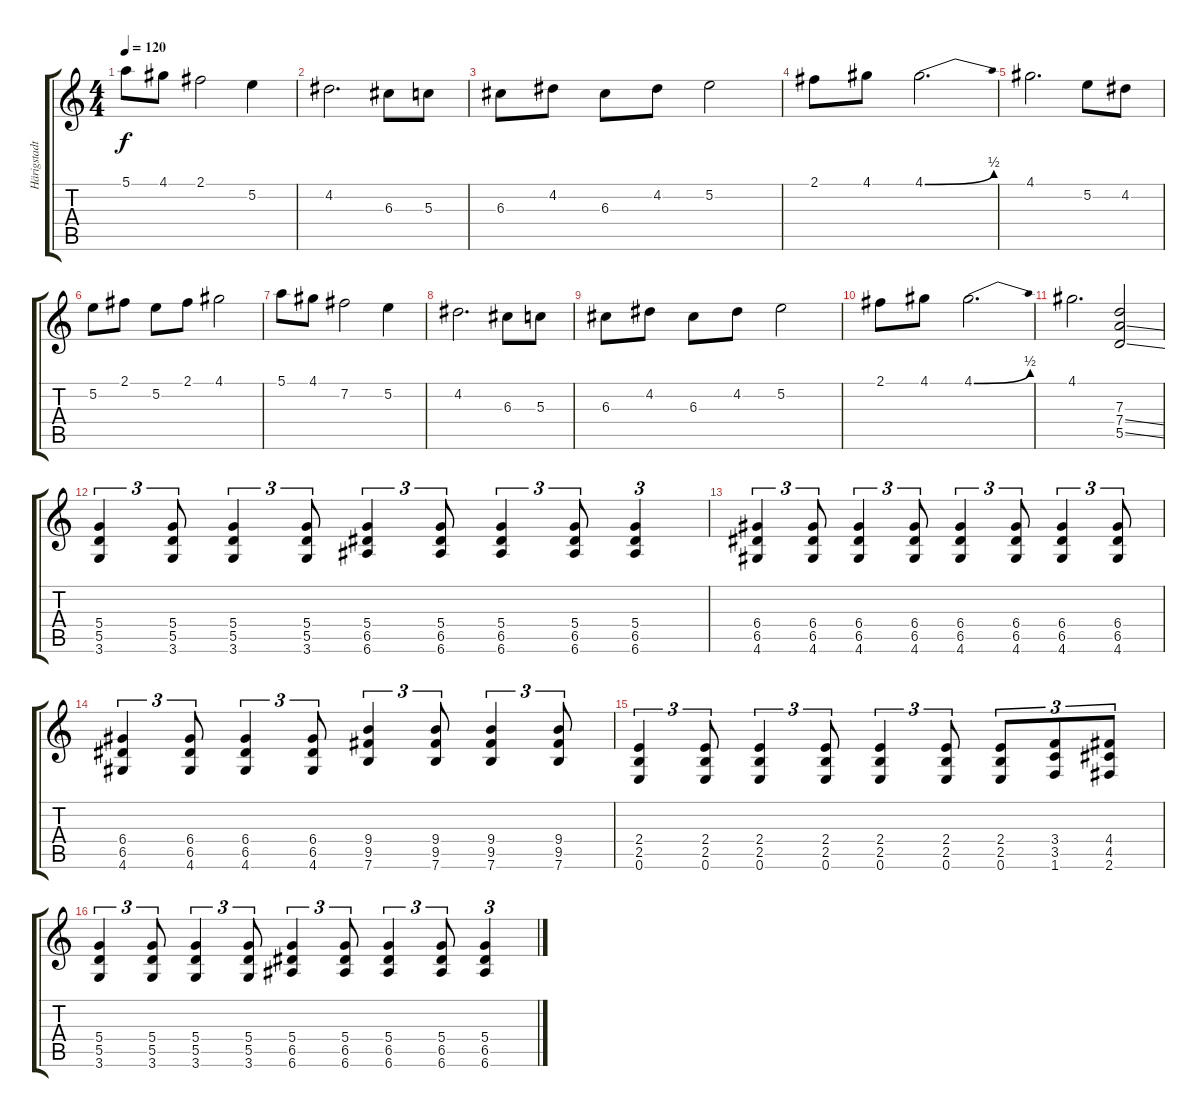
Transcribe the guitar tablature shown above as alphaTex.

\track ("Härigstadt" "Härigstadt") {instrument distortionguitar}
\staff {score tabs}
\tuning (E4 B3 G3 D3 A2 E2) {hide}
\ts (4 4)
\tempo 120
\clef g2
\ks c
5.1.8{dy f} 4.1.8 2.1.2 5.2.4 |
4.2.2{d} 6.3.8 5.3.8 |
6.3.8 4.2.8 6.3.8 4.2.8 5.2.2 |
2.1.8 4.1.8 4.1{be (bend 0 0 60 2)}.2{d} |
4.1.2{d} 5.2.8 4.2.8 |
5.2.8 2.1.8 5.2.8 2.1.8 4.1.2 |
5.1.8 4.1.8 7.2.2 5.2.4 |
4.2.2{d} 6.3.8 5.3.8 |
6.3.8 4.2.8 6.3.8 4.2.8 5.2.2 |
2.1.8 4.1.8 4.1{be (bend 0 0 60 2)}.2{d} |
4.1.2{d} (7.3 7.4{ss} 5.5{ss}).2 |
(5.4 5.5 3.6).4{tu (3 2)} (5.4 5.5 3.6).8{tu (3 2)} (5.4 5.5 3.6).4{tu (3 2)} (5.4 5.5 3.6).8{tu (3 2)} (5.4 6.5 6.6).4{tu (3 2)} (5.4 6.5 6.6).8{tu (3 2)} (5.4 6.5 6.6).4{tu (3 2)} (5.4 6.5 6.6).8{tu (3 2)} (5.4 6.5 6.6).4{tu (3 2)} |
(6.4 6.5 4.6).4{tu (3 2)} (6.4 6.5 4.6).8{tu (3 2)} (6.4 6.5 4.6).4{tu (3 2)} (6.4 6.5 4.6).8{tu (3 2)} (6.4 6.5 4.6).4{tu (3 2)} (6.4 6.5 4.6).8{tu (3 2)} (6.4 6.5 4.6).4{tu (3 2)} (6.4 6.5 4.6).8{tu (3 2)} |
(6.4 6.5 4.6).4{tu (3 2)} (6.4 6.5 4.6).8{tu (3 2)} (6.4 6.5 4.6).4{tu (3 2)} (6.4 6.5 4.6).8{tu (3 2)} (9.4 9.5 7.6).4{tu (3 2)} (9.4 9.5 7.6).8{tu (3 2)} (9.4 9.5 7.6).4{tu (3 2)} (9.4 9.5 7.6).8{tu (3 2)} |
(2.4 2.5 0.6).4{tu (3 2)} (2.4 2.5 0.6).8{tu (3 2)} (2.4 2.5 0.6).4{tu (3 2)} (2.4 2.5 0.6).8{tu (3 2)} (2.4 2.5 0.6).4{tu (3 2)} (2.4 2.5 0.6).8{tu (3 2)} (2.4 2.5 0.6).8{tu (3 2)} (3.4 3.5 1.6).8{tu (3 2)} (4.4 4.5 2.6).8{tu (3 2)} |
(5.4 5.5 3.6).4{tu (3 2)} (5.4 5.5 3.6).8{tu (3 2)} (5.4 5.5 3.6).4{tu (3 2)} (5.4 5.5 3.6).8{tu (3 2)} (5.4 6.5 6.6).4{tu (3 2)} (5.4 6.5 6.6).8{tu (3 2)} (5.4 6.5 6.6).4{tu (3 2)} (5.4 6.5 6.6).8{tu (3 2)} (5.4 6.5 6.6).4{tu (3 2)}
